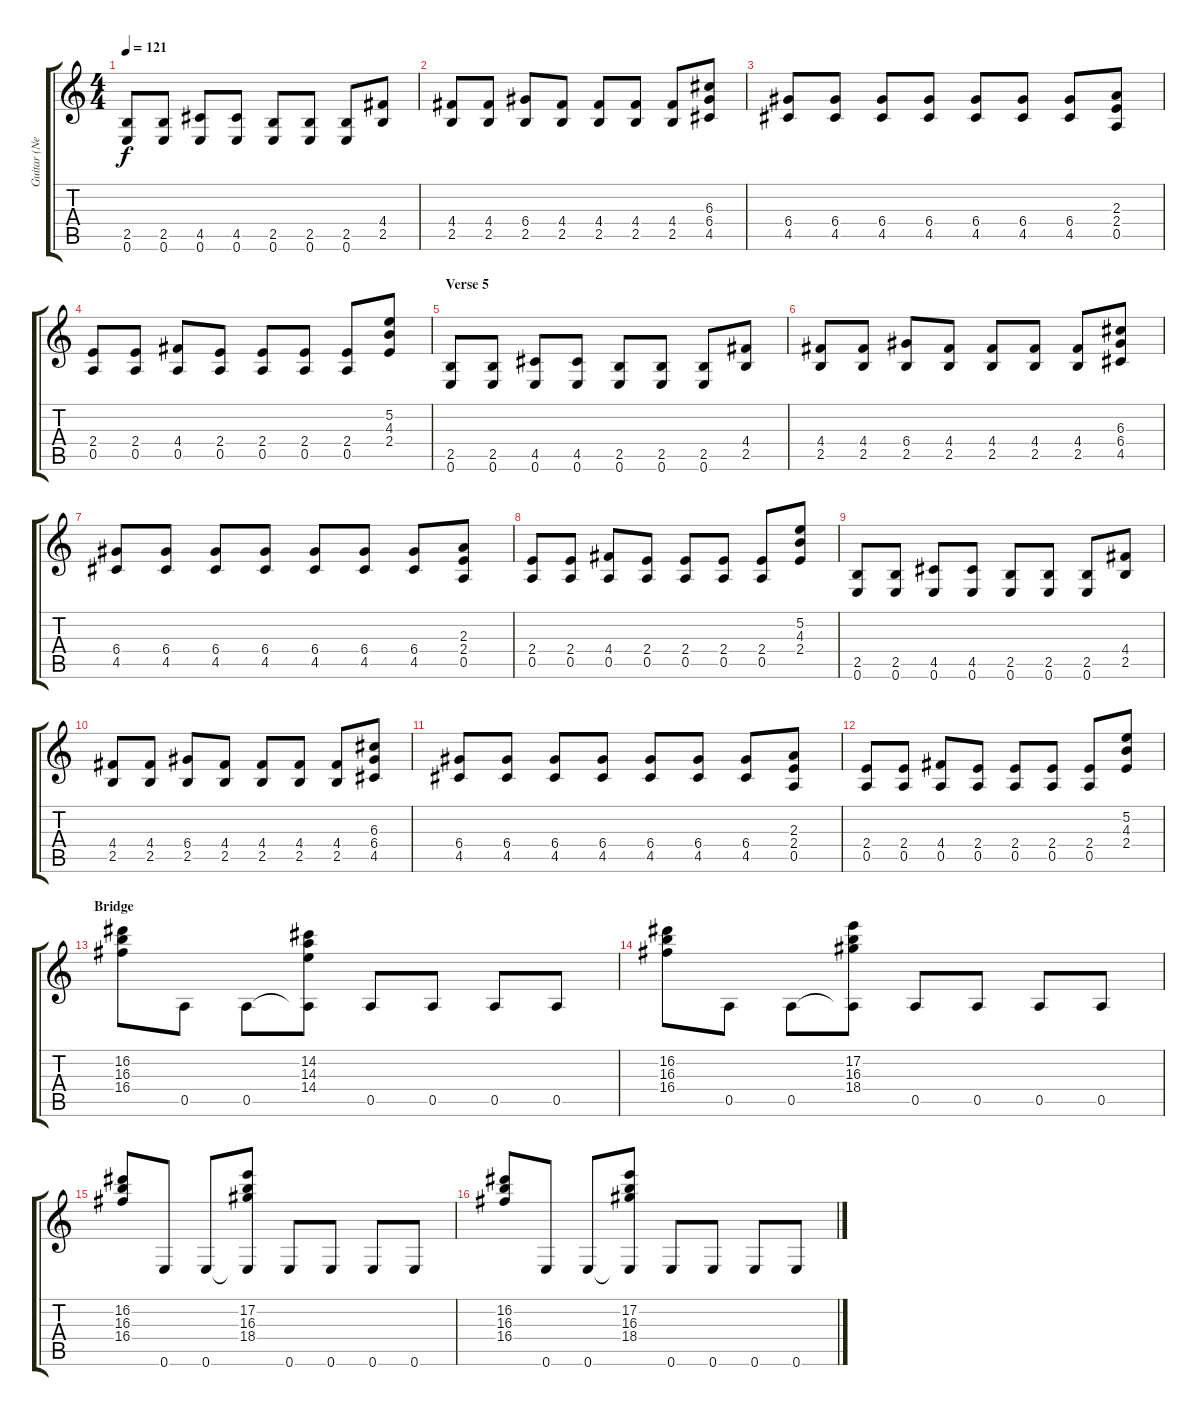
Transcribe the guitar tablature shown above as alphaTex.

\track ("Guitar (Neal Schon)" "Guitar (Ne") {instrument distortionguitar}
\staff {score tabs}
\tuning (E4 B3 G3 D3 A2 E2) {hide}
\ts (4 4)
\tempo 121
\clef g2
\ks c
(2.5 0.6).8{dy f} (2.5 0.6).8 (4.5 0.6).8 (4.5 0.6).8 (2.5 0.6).8 (2.5 0.6).8 (2.5 0.6).8 (4.4 2.5).8 |
(4.4 2.5).8 (4.4 2.5).8 (6.4 2.5).8 (4.4 2.5).8 (4.4 2.5).8 (4.4 2.5).8 (4.4 2.5).8 (6.3 6.4 4.5).8 |
(6.4 4.5).8 (6.4 4.5).8 (6.4 4.5).8 (6.4 4.5).8 (6.4 4.5).8 (6.4 4.5).8 (6.4 4.5).8 (2.3 2.4 0.5).8 |
(2.4 0.5).8 (2.4 0.5).8 (4.4 0.5).8 (2.4 0.5).8 (2.4 0.5).8 (2.4 0.5).8 (2.4 0.5).8 (5.2 4.3 2.4).8 |
\section ("" "Verse 5")
(2.5 0.6).8 (2.5 0.6).8 (4.5 0.6).8 (4.5 0.6).8 (2.5 0.6).8 (2.5 0.6).8 (2.5 0.6).8 (4.4 2.5).8 |
(4.4 2.5).8 (4.4 2.5).8 (6.4 2.5).8 (4.4 2.5).8 (4.4 2.5).8 (4.4 2.5).8 (4.4 2.5).8 (6.3 6.4 4.5).8 |
(6.4 4.5).8 (6.4 4.5).8 (6.4 4.5).8 (6.4 4.5).8 (6.4 4.5).8 (6.4 4.5).8 (6.4 4.5).8 (2.3 2.4 0.5).8 |
(2.4 0.5).8 (2.4 0.5).8 (4.4 0.5).8 (2.4 0.5).8 (2.4 0.5).8 (2.4 0.5).8 (2.4 0.5).8 (5.2 4.3 2.4).8 |
(2.5 0.6).8 (2.5 0.6).8 (4.5 0.6).8 (4.5 0.6).8 (2.5 0.6).8 (2.5 0.6).8 (2.5 0.6).8 (4.4 2.5).8 |
(4.4 2.5).8 (4.4 2.5).8 (6.4 2.5).8 (4.4 2.5).8 (4.4 2.5).8 (4.4 2.5).8 (4.4 2.5).8 (6.3 6.4 4.5).8 |
(6.4 4.5).8 (6.4 4.5).8 (6.4 4.5).8 (6.4 4.5).8 (6.4 4.5).8 (6.4 4.5).8 (6.4 4.5).8 (2.3 2.4 0.5).8 |
(2.4 0.5).8 (2.4 0.5).8 (4.4 0.5).8 (2.4 0.5).8 (2.4 0.5).8 (2.4 0.5).8 (2.4 0.5).8 (5.2 4.3 2.4).8 |
\section ("" "Bridge")
(16.2 16.3 16.4).8 0.5.8 0.5.8 (14.2 14.3 14.4 0.5{t}).8 0.5.8 0.5.8 0.5.8 0.5.8 |
(16.2 16.3 16.4).8 0.5.8 0.5.8 (17.2 16.3 18.4 0.5{t}).8 0.5.8 0.5.8 0.5.8 0.5.8 |
(16.2 16.3 16.4).8 0.6.8 0.6.8 (17.2 16.3 18.4 0.6{t}).8 0.6.8 0.6.8 0.6.8 0.6.8 |
(16.2 16.3 16.4).8 0.6.8 0.6.8 (17.2 16.3 18.4 0.6{t}).8 0.6.8 0.6.8 0.6.8 0.6.8
